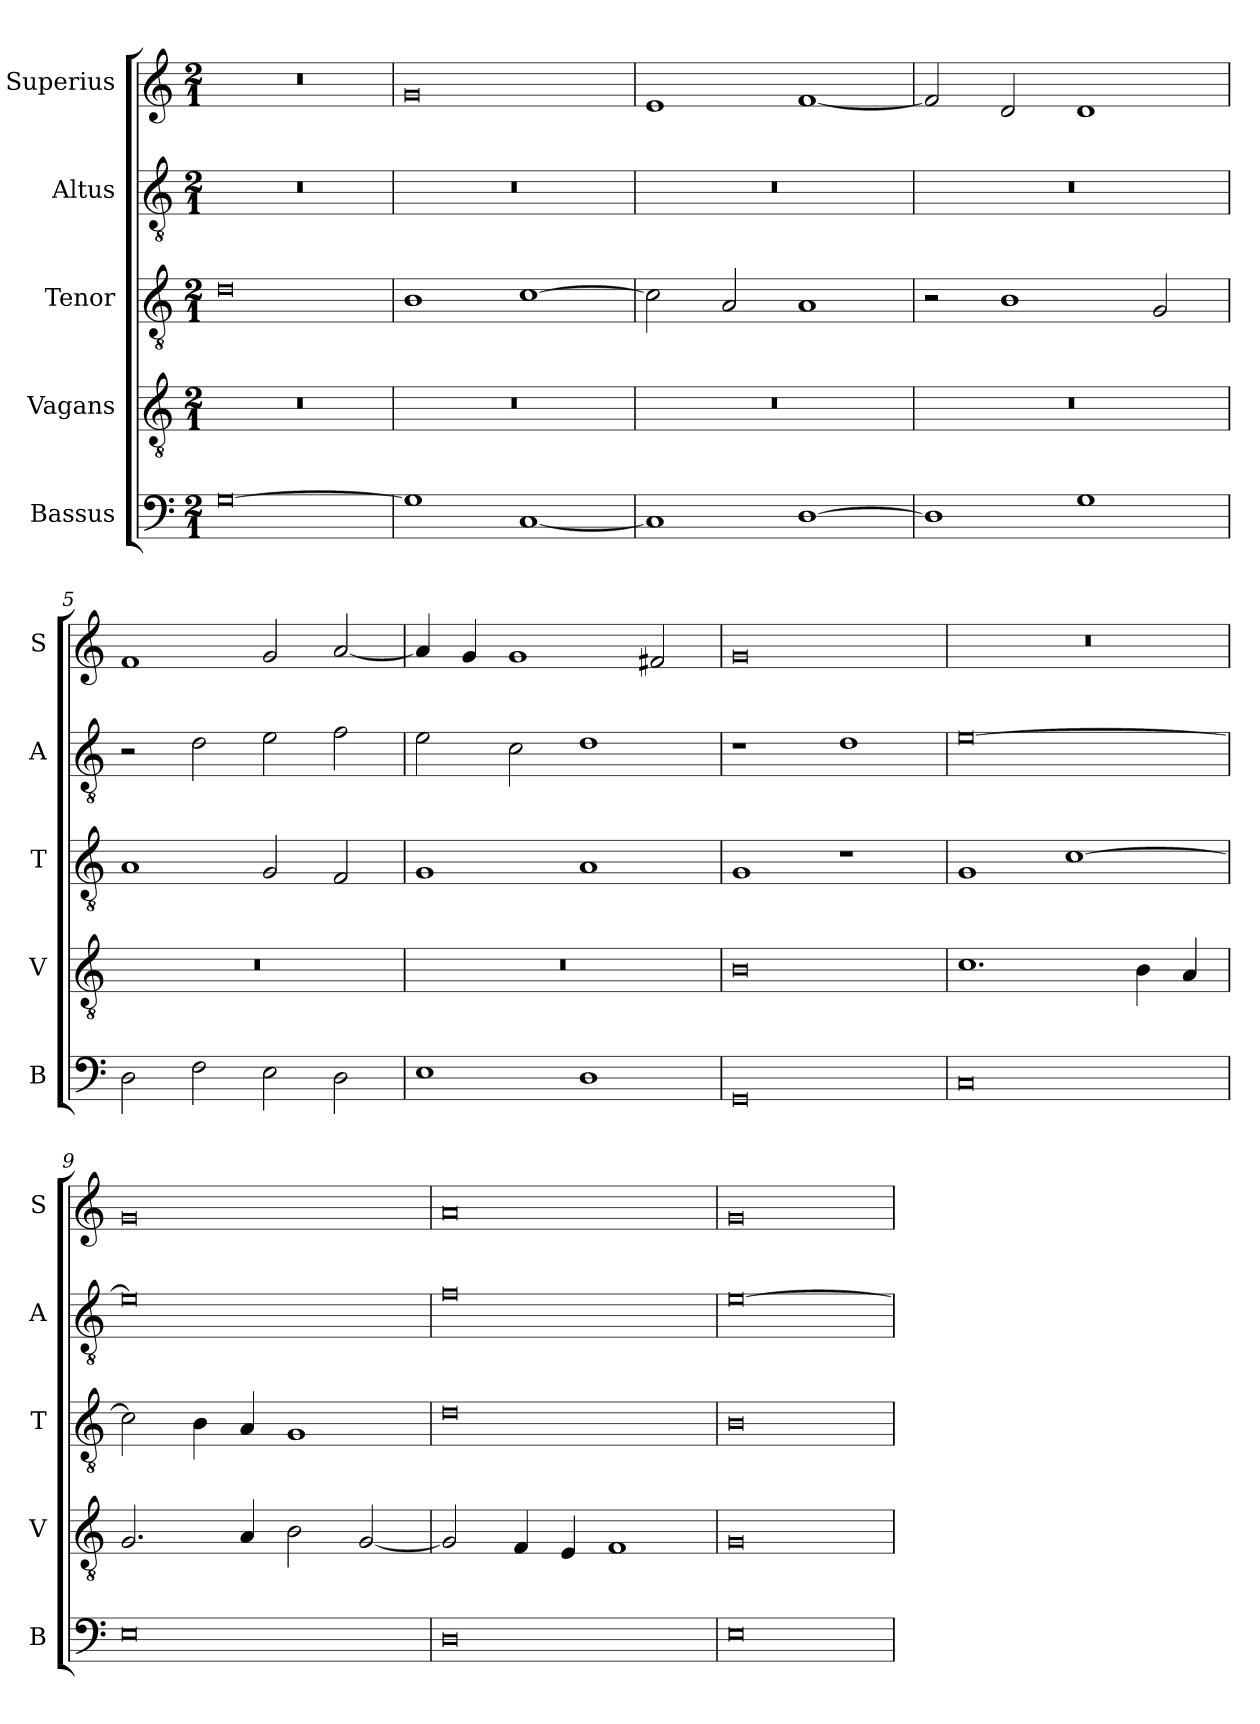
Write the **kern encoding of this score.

**kern	**kern	**kern	**kern	**kern
*part5	*part4	*part3	*part2	*part1
*staff5	*staff4	*staff3	*staff2	*staff1
*I"Bassus	*I"Vagans	*I"Tenor	*I"Altus	*I"Superius
*I'B	*I'V	*I'T	*I'A	*I'S
*clefF4	*clefGv2	*clefGv2	*clefGv2	*clefG2
*k[]	*k[]	*k[]	*k[]	*k[]
*M2/1	*M2/1	*M2/1	*M2/1	*M2/1
=1	=1	=1	=1	=1
[0G	0r	0d	0r	0r
=2	=2	=2	=2	=2
1G]	0r	1B	0r	0g
[1C	.	[1c	.	.
=3	=3	=3	=3	=3
1C]	0r	2c\]	0r	1e
.	.	2A/	.	.
[1D	.	1A	.	[1f
=4	=4	=4	=4	=4
1D]	0r	2r	0r	2f/]
.	.	1B	.	2d/
1G	.	.	.	1d
.	.	2G/	.	.
=5	=5	=5	=5	=5
2D\	0r	1A	2r	1f
2F\	.	.	2d\	.
2E\	.	2G/	2e\	2g/
2D\	.	2F/	2f\	[2a/
=6	=6	=6	=6	=6
1E	0r	1G	2e\	4a/]
.	.	.	.	4g/
.	.	.	2c\	1g
1D	.	1A	1d	.
.	.	.	.	2f#X/
=7	=7	=7	=7	=7
0GG	0B	1G	1r	0g
.	.	1r	1d	.
=8	=8	=8	=8	=8
0C	1.c	1G	[0e	0r
.	.	[1c	.	.
.	4B\	.	.	.
.	4A/	.	.	.
=9	=9	=9	=9	=9
0E	2.G/	2c\]	0e]	0g
.	.	4B\	.	.
.	4A/	4A/	.	.
.	2B\	1G	.	.
.	[2G/	.	.	.
=10	=10	=10	=10	=10
0D	2G/]	0d	0f	0a
.	4F/	.	.	.
.	4E/	.	.	.
.	1F	.	.	.
=11	=11	=11	=11	=11
0E	0G	0B	[0e	0g
=	=	=	=	=
*-	*-	*-	*-	*-
